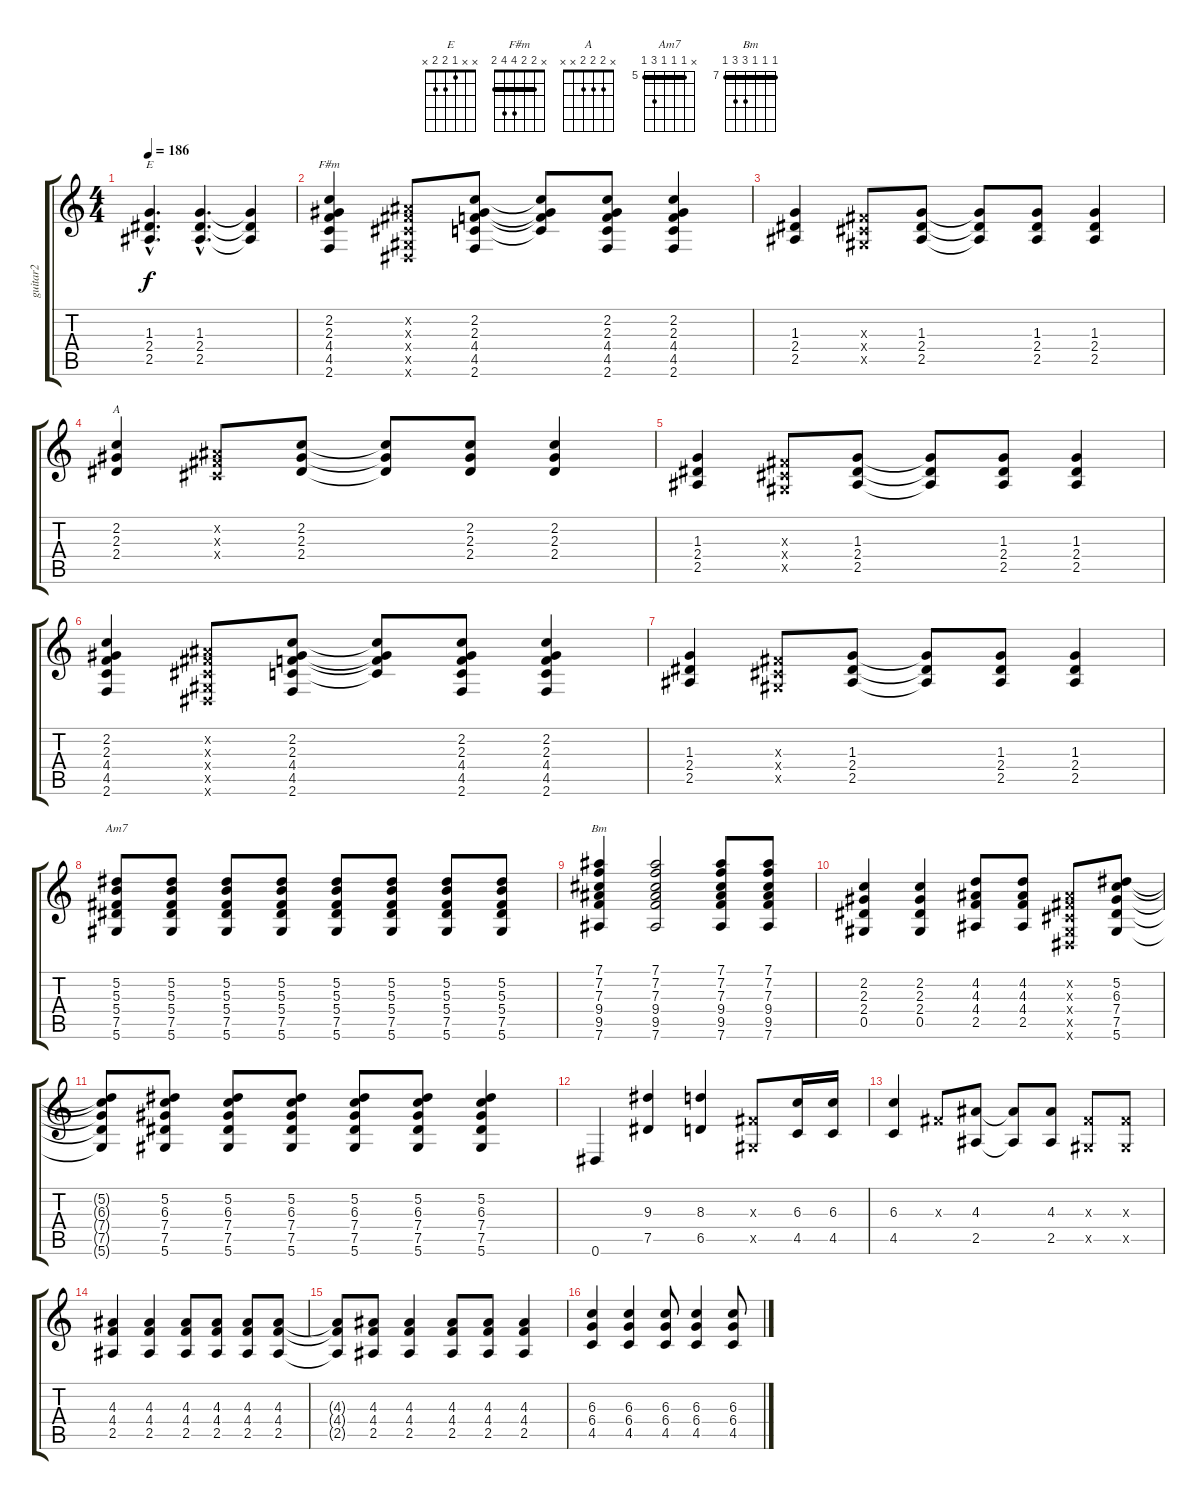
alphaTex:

\track ("guitar2" "guitar2") {instrument overdrivenguitar}
\staff {score tabs}
\tuning (Eb4 Bb3 Gb3 Db3 Ab2 Eb2) {hide}
\chord ("E" x x 1 2 2 x)
\chord ("F#m" x 2 2 4 4 2) {barre 2}
\chord ("A" x 2 2 2 x x)
\chord ("Am7" x 5 5 5 7 5) {firstfret 5 barre 5}
\chord ("Bm" 7 7 7 9 9 7) {firstfret 7 barre 7}
\ts (4 4)
\tempo 186
\clef g2
\ks c
(1.3{hac} 2.4 2.5{hac}).4{d ch "E" dy f} (1.3{hac} 2.4 2.5{hac}).4{d} (1.3{t} 2.4{t} 2.5{t}).4 |
(2.2 2.3 4.4 4.5 2.6).4{ch "F#m"} (0.2{x} 0.3{x} 0.4{x} 0.5{x} 0.6{x}).8 (2.2 2.3 4.4 4.5 2.6).8 (2.2{t} 2.3{t} 4.4{t} 4.5{t}).8 (2.2 2.3 4.4 4.5 2.6).8 (2.2 2.3 4.4 4.5 2.6).4 |
(1.3 2.4 2.5).4 (0.3{x} 0.4{x} 0.5{x}).8 (1.3 2.4 2.5).8 (1.3{t} 2.4{t} 2.5{t}).8 (1.3 2.4 2.5).8 (1.3 2.4 2.5).4 |
(2.2 2.3 2.4).4{ch "A"} (0.2{x} 0.3{x} 0.4{x}).8 (2.2 2.3 2.4).8 (2.2{t} 2.3{t} 2.4{t}).8 (2.2 2.3 2.4).8 (2.2 2.3 2.4).4 |
(1.3 2.4 2.5).4 (0.3{x} 0.4{x} 0.5{x}).8 (1.3 2.4 2.5).8 (1.3{t} 2.4{t} 2.5{t}).8 (1.3 2.4 2.5).8 (1.3 2.4 2.5).4 |
(2.2 2.3 4.4 4.5 2.6).4 (0.2{x} 0.3{x} 0.4{x} 0.5{x} 0.6{x}).8 (2.2 2.3 4.4 4.5 2.6).8 (2.2{t} 2.3{t} 4.4{t} 4.5{t}).8 (2.2 2.3 4.4 4.5 2.6).8 (2.2 2.3 4.4 4.5 2.6).4 |
(1.3 2.4 2.5).4 (0.3{x} 0.4{x} 0.5{x}).8 (1.3 2.4 2.5).8 (1.3{t} 2.4{t} 2.5{t}).8 (1.3 2.4 2.5).8 (1.3 2.4 2.5).4 |
(5.2 5.3 5.4 7.5 5.6).8{ch "Am7"} (5.2 5.3 5.4 7.5 5.6).8 (5.2 5.3 5.4 7.5 5.6).8 (5.2 5.3 5.4 7.5 5.6).8 (5.2 5.3 5.4 7.5 5.6).8 (5.2 5.3 5.4 7.5 5.6).8 (5.2 5.3 5.4 7.5 5.6).8 (5.2 5.3 5.4 7.5 5.6).8 |
(7.1 7.2 7.3 9.4 9.5 7.6).4{ch "Bm"} (7.1 7.2 7.3 9.4 9.5 7.6).2 (7.1 7.2 7.3 9.4 9.5 7.6).8 (7.1 7.2 7.3 9.4 9.5 7.6).8 |
(2.2 2.3 2.4 0.5).4 (2.2 2.3 2.4 0.5).4 (4.2 4.3 4.4 2.5).8 (4.2 4.3 4.4 2.5).8 (0.2{x} 0.3{x} 0.4{x} 0.5{x} 0.6{x}).8 (5.2 6.3 7.4 7.5 5.6).8 |
(5.2{t} 6.3{t} 7.4{t} 7.5{t} 5.6{t}).8 (5.2 6.3 7.4 7.5 5.6).8 (5.2 6.3 7.4 7.5 5.6).8 (5.2 6.3 7.4 7.5 5.6).8 (5.2 6.3 7.4 7.5 5.6).8 (5.2 6.3 7.4 7.5 5.6).8 (5.2 6.3 7.4 7.5 5.6).4 |
0.6.4 (9.3 7.5).4 (8.3 6.5).4 (0.3{x} 0.5{x}).8 (6.3 4.5).16 (6.3 4.5).16 |
(6.3 4.5).4 0.3{x}.8 (4.3 2.5).8 (4.3{t} 2.5{t}).8 (4.3 2.5).8 (0.3{x} 0.5{x}).8 (0.3{x} 0.5{x}).8 |
(4.3 4.4 2.5).4 (4.3 4.4 2.5).4 (4.3 4.4 2.5).8 (4.3 4.4 2.5).8 (4.3 4.4 2.5).8 (4.3 4.4 2.5).8 |
(4.3{t} 4.4{t} 2.5{t}).8 (4.3 4.4 2.5).8 (4.3 4.4 2.5).4 (4.3 4.4 2.5).8 (4.3 4.4 2.5).8 (4.3 4.4 2.5).4 |
(6.3 6.4 4.5).4 (6.3 6.4 4.5).4 (6.3 6.4 4.5).8 (6.3 6.4 4.5).4 (6.3 6.4 4.5).8
